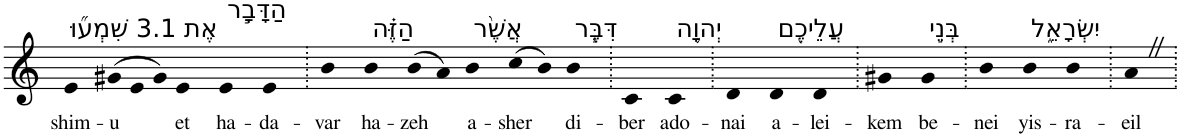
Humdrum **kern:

**kern	**text
*part1	*part1
*staff1	*staff1
*I"Piano	*
*I'Pno	*
*clefG2	*
*k[]	*
=1	=1
!LO:TX:a:t=3.1 שִׁמְע֞וּ	!
!	!LO:LY:b
4e	shim-
!	!LO:LY:b
(>12g#X	-u
12e	.
12g#)	.
!LO:TX:a:t=אֶת	!
!	!LO:LY:b
4e	et
!LO:TX:a:t=הַדָּבָ֣ר	!
!	!LO:LY:b
4e	ha-
!	!LO:LY:b
4e	-da-
=2.	=2.
!	!LO:LY:b
4b	-var
!LO:TX:a:t=הַזֶּ֗ה	!
!	!LO:LY:b
4b	ha-
!	!LO:LY:b
(>8b	-zeh
8a)	.
!LO:TX:a:t=אֲשֶׁ֨ר	!
!	!LO:LY:b
4b	a-
!	!LO:LY:b
(>8cc	-sher
8b)	.
!LO:TX:a:t=דִּבֶּ֧ר	!
!	!LO:LY:b
4b	di-
=3.	=3.
!	!LO:LY:b
4c	-ber
!LO:TX:a:t=יְהוָ֛ה	!
!	!LO:LY:b
4c	ado-
=4.	=4.
!	!LO:LY:b
4d	-nai
!LO:TX:a:t=עֲלֵיכֶ֖ם	!
!	!LO:LY:b
4d	a-
!	!LO:LY:b
4d	-lei-
=5.	=5.
!	!LO:LY:b
4g#X	-kem
!LO:TX:a:t=בְּנֵ֣י	!
!	!LO:LY:b
4g#	be-
=6.	=6.
!	!LO:LY:b
4b	-nei
!LO:TX:a:t=יִשְׂרָאֵ֑ל	!
!	!LO:LY:b
4b	yis-
!	!LO:LY:b
4b	-ra-
=7.	=7.
!	!LO:LY:b
4aZ	-eil
=.	=.
*-	*-
